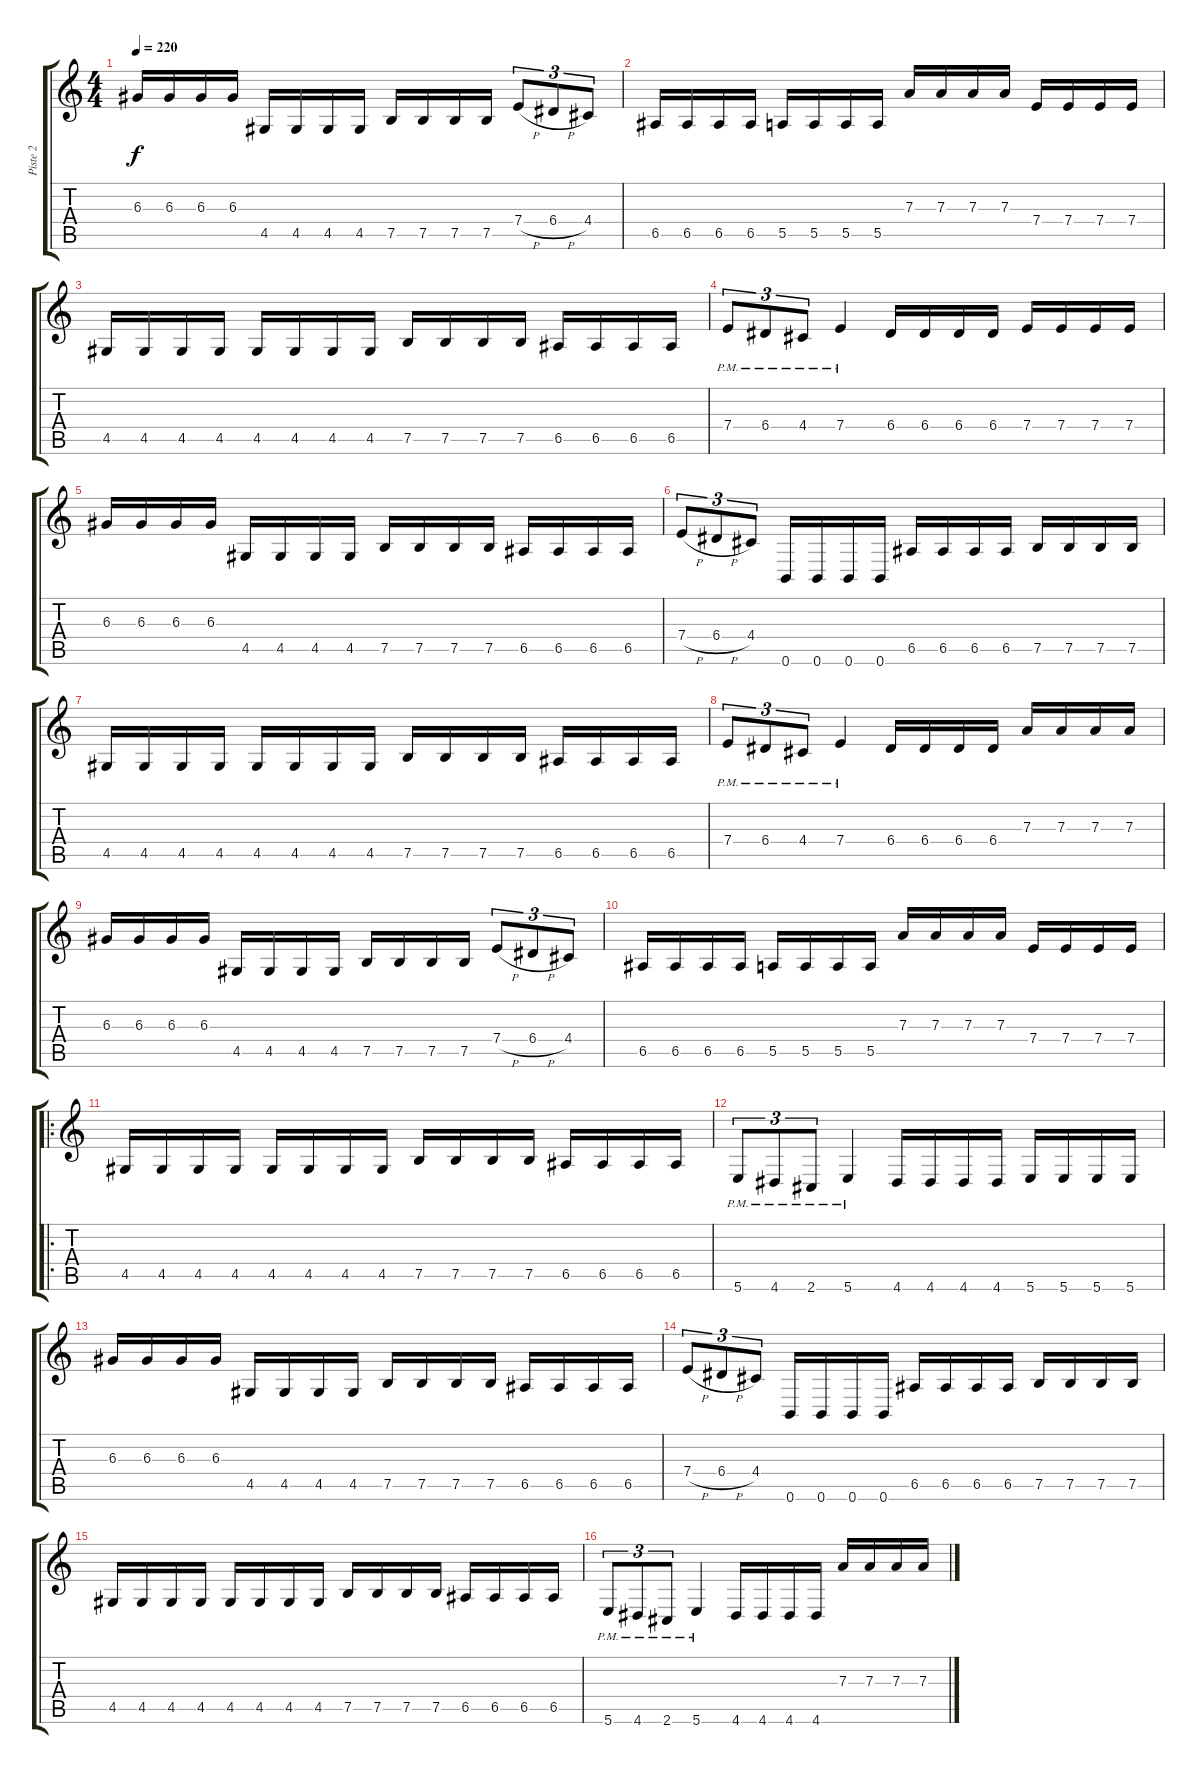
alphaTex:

\track ("Piste 2" "Piste 2") {instrument overdrivenguitar}
\staff {score tabs}
\tuning (B3 Gb3 D3 A2 E2 B1) {hide}
\ts (4 4)
\tempo 220
\clef g2
\ks c
6.3.16{dy f} 6.3.16 6.3.16 6.3.16 4.5.16 4.5.16 4.5.16 4.5.16 7.5.16 7.5.16 7.5.16 7.5.16 7.4{h}.8{tu (3 2)} 6.4{h}.8{tu (3 2)} 4.4.8{tu (3 2)} |
6.5.16 6.5.16 6.5.16 6.5.16 5.5.16 5.5.16 5.5.16 5.5.16 7.3.16 7.3.16 7.3.16 7.3.16 7.4.16 7.4.16 7.4.16 7.4.16 |
4.5.16 4.5.16 4.5.16 4.5.16 4.5.16 4.5.16 4.5.16 4.5.16 7.5.16 7.5.16 7.5.16 7.5.16 6.5.16 6.5.16 6.5.16 6.5.16 |
7.4{pm}.8{tu (3 2)} 6.4{pm}.8{tu (3 2)} 4.4{pm}.8{tu (3 2)} 7.4{pm}.4 6.4.16 6.4.16 6.4.16 6.4.16 7.4.16 7.4.16 7.4.16 7.4.16 |
6.3.16 6.3.16 6.3.16 6.3.16 4.5.16 4.5.16 4.5.16 4.5.16 7.5.16 7.5.16 7.5.16 7.5.16 6.5.16 6.5.16 6.5.16 6.5.16 |
7.4{h}.8{tu (3 2)} 6.4{h}.8{tu (3 2)} 4.4.8{tu (3 2)} 0.6.16 0.6.16 0.6.16 0.6.16 6.5.16 6.5.16 6.5.16 6.5.16 7.5.16 7.5.16 7.5.16 7.5.16 |
4.5.16 4.5.16 4.5.16 4.5.16 4.5.16 4.5.16 4.5.16 4.5.16 7.5.16 7.5.16 7.5.16 7.5.16 6.5.16 6.5.16 6.5.16 6.5.16 |
7.4{pm}.8{tu (3 2)} 6.4{pm}.8{tu (3 2)} 4.4{pm}.8{tu (3 2)} 7.4{pm}.4 6.4.16 6.4.16 6.4.16 6.4.16 7.3.16 7.3.16 7.3.16 7.3.16 |
6.3.16 6.3.16 6.3.16 6.3.16 4.5.16 4.5.16 4.5.16 4.5.16 7.5.16 7.5.16 7.5.16 7.5.16 7.4{h}.8{tu (3 2)} 6.4{h}.8{tu (3 2)} 4.4.8{tu (3 2)} |
6.5.16 6.5.16 6.5.16 6.5.16 5.5.16 5.5.16 5.5.16 5.5.16 7.3.16 7.3.16 7.3.16 7.3.16 7.4.16 7.4.16 7.4.16 7.4.16 |
\ro
4.5.16 4.5.16 4.5.16 4.5.16 4.5.16 4.5.16 4.5.16 4.5.16 7.5.16 7.5.16 7.5.16 7.5.16 6.5.16 6.5.16 6.5.16 6.5.16 |
5.6{pm}.8{tu (3 2)} 4.6{pm}.8{tu (3 2)} 2.6{pm}.8{tu (3 2)} 5.6{pm}.4 4.6.16 4.6.16 4.6.16 4.6.16 5.6.16 5.6.16 5.6.16 5.6.16 |
6.3.16 6.3.16 6.3.16 6.3.16 4.5.16 4.5.16 4.5.16 4.5.16 7.5.16 7.5.16 7.5.16 7.5.16 6.5.16 6.5.16 6.5.16 6.5.16 |
7.4{h}.8{tu (3 2)} 6.4{h}.8{tu (3 2)} 4.4.8{tu (3 2)} 0.6.16 0.6.16 0.6.16 0.6.16 6.5.16 6.5.16 6.5.16 6.5.16 7.5.16 7.5.16 7.5.16 7.5.16 |
4.5.16 4.5.16 4.5.16 4.5.16 4.5.16 4.5.16 4.5.16 4.5.16 7.5.16 7.5.16 7.5.16 7.5.16 6.5.16 6.5.16 6.5.16 6.5.16 |
5.6{pm}.8{tu (3 2)} 4.6{pm}.8{tu (3 2)} 2.6{pm}.8{tu (3 2)} 5.6{pm}.4 4.6.16 4.6.16 4.6.16 4.6.16 7.3.16 7.3.16 7.3.16 7.3.16
